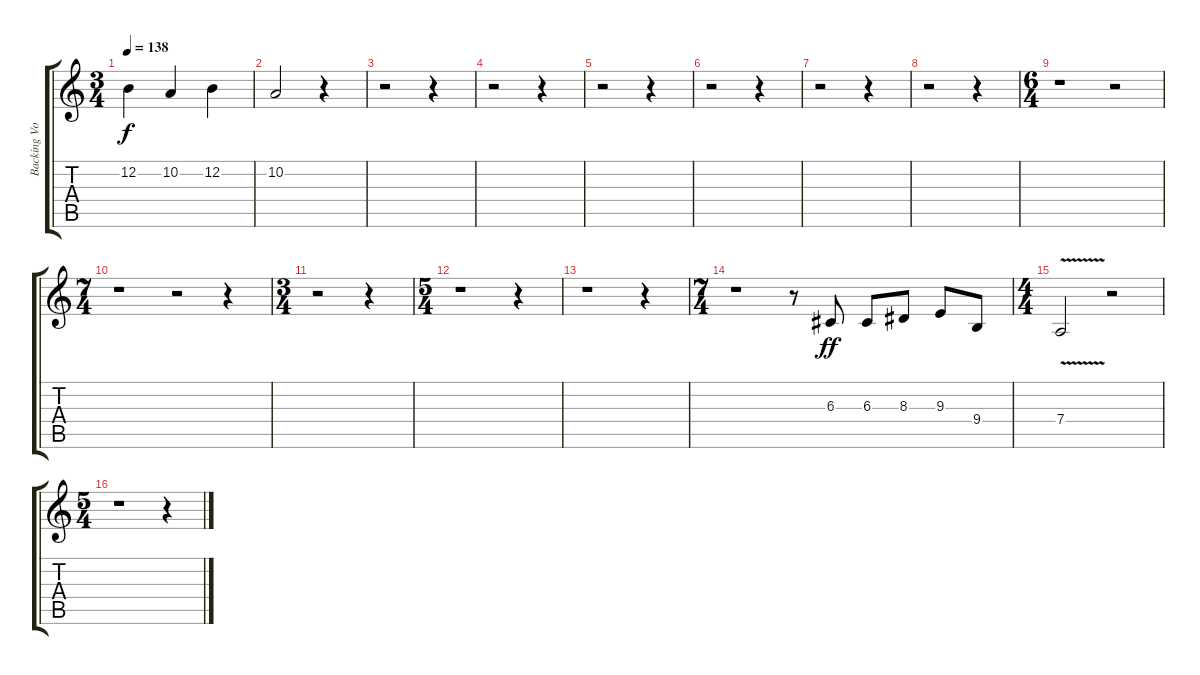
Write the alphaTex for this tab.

\track ("Backing Vocals" "Backing Vo") {instrument choiraahs}
\staff {score tabs}
\tuning (E4 B3 G3 D3 A2 E2) {hide}
\ts (3 4)
\tempo 138
\clef g2
\ks c
12.2.4{dy f} 10.2.4 12.2.4 |
10.2.2 r.4 |
r.2 r.4 |
r.2 r.4 |
r.2 r.4 |
r.2 r.4 |
r.2 r.4 |
r.2 r.4 |
\ts (6 4)
r.1 r.2 |
\ts (7 4)
r.1 r.2 r.4 |
\ts (3 4)
r.2 r.4 |
\ts (5 4)
r.1 r.4 |
r.1 r.4 |
\ts (7 4)
r.1{volume 14 balance 6 instrument trumpet} r.8 6.3.8{dy ff} 6.3.8 8.3.8 9.3.8 9.4.8 |
\ts (4 4)
7.4{v}.2 r.2 |
\ts (5 4)
r.1 r.4
